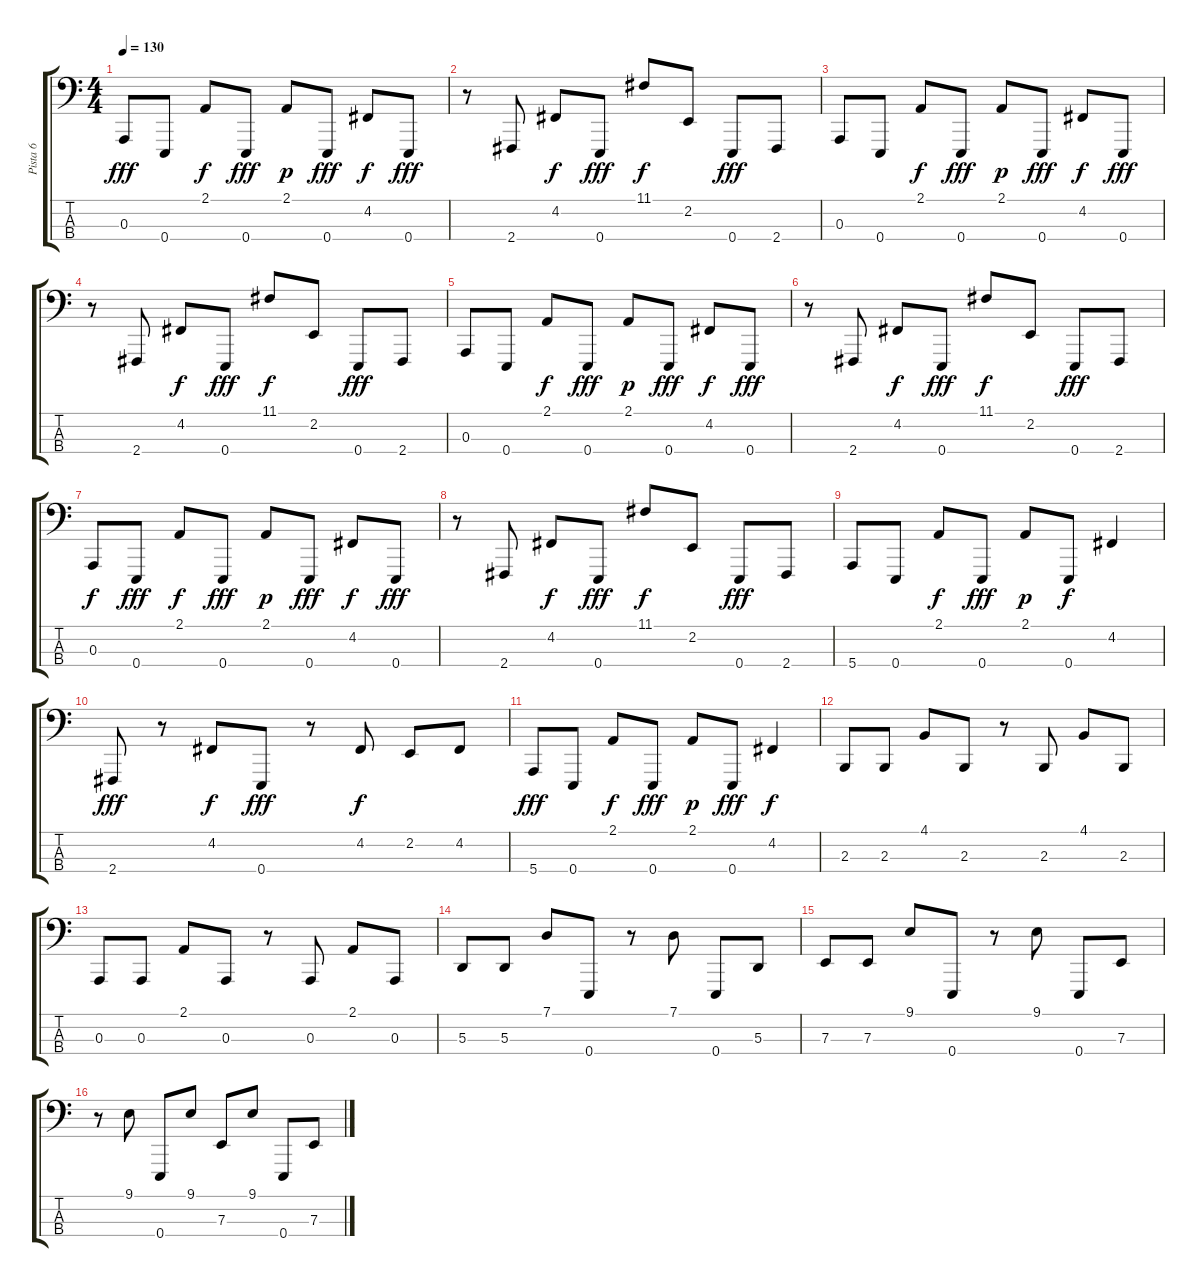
\track ("Pista 6" "Pista 6") {instrument lead8bassandlead}
\staff {score tabs}
\tuning (G2 D2 A1 E1) {hide}
\ts (4 4)
\tempo 130
\clef f4
\ks c
0.3.8{dy fff} 0.4.8 2.1.8{dy f} 0.4.8{dy fff} 2.1.8{dy p} 0.4.8{dy fff} 4.2.8{dy f} 0.4.8{dy fff} |
r.8 2.4.8 4.2.8{dy f} 0.4.8{dy fff} 11.1.8{dy f} 2.2.8 0.4.8{dy fff} 2.4.8 |
0.3.8 0.4.8 2.1.8{dy f} 0.4.8{dy fff} 2.1.8{dy p} 0.4.8{dy fff} 4.2.8{dy f} 0.4.8{dy fff} |
r.8 2.4.8 4.2.8{dy f} 0.4.8{dy fff} 11.1.8{dy f} 2.2.8 0.4.8{dy fff} 2.4.8 |
0.3.8 0.4.8 2.1.8{dy f} 0.4.8{dy fff} 2.1.8{dy p} 0.4.8{dy fff} 4.2.8{dy f} 0.4.8{dy fff} |
r.8 2.4.8 4.2.8{dy f} 0.4.8{dy fff} 11.1.8{dy f} 2.2.8 0.4.8{dy fff} 2.4.8 |
0.3.8{dy f} 0.4.8{dy fff} 2.1.8{dy f} 0.4.8{dy fff} 2.1.8{dy p} 0.4.8{dy fff} 4.2.8{dy f} 0.4.8{dy fff} |
r.8 2.4.8 4.2.8{dy f} 0.4.8{dy fff} 11.1.8{dy f} 2.2.8 0.4.8{dy fff} 2.4.8 |
5.4.8{volume 10} 0.4.8 2.1.8{dy f} 0.4.8{dy fff} 2.1.8{dy p} 0.4.8{dy f} 4.2.4 |
2.4.8{dy fff} r.8 4.2.8{dy f} 0.4.8{dy fff} r.8 4.2.8{dy f} 2.2.8 4.2.8 |
5.4.8{dy fff} 0.4.8 2.1.8{dy f} 0.4.8{dy fff} 2.1.8{dy p} 0.4.8{dy fff} 4.2.4{dy f} |
2.3.8 2.3.8 4.1.8 2.3.8 r.8 2.3.8 4.1.8 2.3.8 |
0.3.8 0.3.8 2.1.8 0.3.8 r.8 0.3.8 2.1.8 0.3.8 |
5.3.8 5.3.8 7.1.8 0.4.8 r.8 7.1.8 0.4.8 5.3.8 |
7.3.8 7.3.8 9.1.8 0.4.8 r.8 9.1.8 0.4.8 7.3.8 |
r.8 9.1.8 0.4.8 9.1.8 7.3.8 9.1.8 0.4.8 7.3.8
